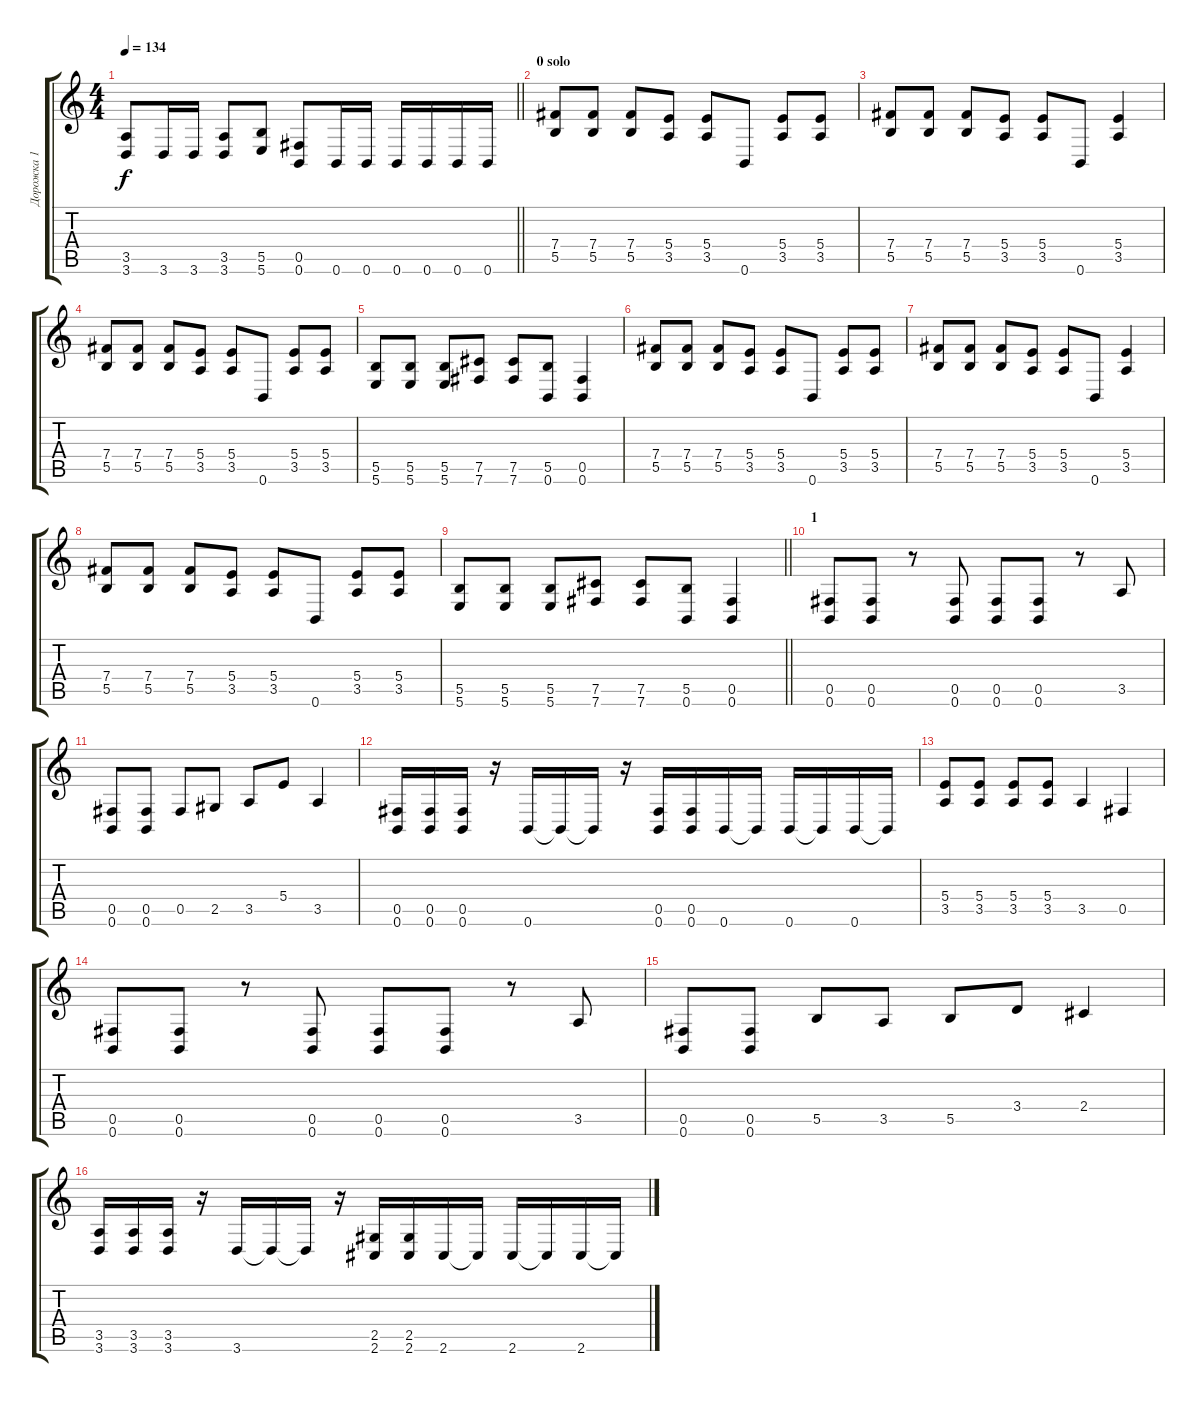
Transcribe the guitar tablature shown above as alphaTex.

\track ("Дорожка 1" "Дорожка 1") {instrument distortionguitar}
\staff {score tabs}
\tuning (Db4 Ab3 E3 B2 Gb2 B1) {hide}
\ts (4 4)
\tempo 134
\clef g2
\barLineRight lightlight
\ks c
(3.5 3.6).8{dy f} 3.6.16 3.6.16 (3.5 3.6).8 (5.5 5.6).8 (0.5 0.6).8 0.6.16 0.6.16 0.6.16 0.6.16 0.6.16 0.6.16 |
\section ("" "0 solo")
(7.4 5.5).8 (7.4 5.5).8 (7.4 5.5).8 (5.4 3.5).8 (5.4 3.5).8 0.6.8 (5.4 3.5).8 (5.4 3.5).8 |
(7.4 5.5).8 (7.4 5.5).8 (7.4 5.5).8 (5.4 3.5).8 (5.4 3.5).8 0.6.8 (5.4 3.5).4 |
(7.4 5.5).8 (7.4 5.5).8 (7.4 5.5).8 (5.4 3.5).8 (5.4 3.5).8 0.6.8 (5.4 3.5).8 (5.4 3.5).8 |
(5.5 5.6).8 (5.5 5.6).8 (5.5 5.6).8 (7.5 7.6).8 (7.5 7.6).8 (5.5 0.6).8 (0.5 0.6).4 |
(7.4 5.5).8 (7.4 5.5).8 (7.4 5.5).8 (5.4 3.5).8 (5.4 3.5).8 0.6.8 (5.4 3.5).8 (5.4 3.5).8 |
(7.4 5.5).8 (7.4 5.5).8 (7.4 5.5).8 (5.4 3.5).8 (5.4 3.5).8 0.6.8 (5.4 3.5).4 |
(7.4 5.5).8 (7.4 5.5).8 (7.4 5.5).8 (5.4 3.5).8 (5.4 3.5).8 0.6.8 (5.4 3.5).8 (5.4 3.5).8 |
\barLineRight lightlight
(5.5 5.6).8 (5.5 5.6).8 (5.5 5.6).8 (7.5 7.6).8 (7.5 7.6).8 (5.5 0.6).8 (0.5 0.6).4 |
\section ("" "1")
(0.5 0.6).8 (0.5 0.6).8 r.8 (0.5 0.6).8 (0.5 0.6).8 (0.5 0.6).8 r.8 3.5.8 |
(0.5 0.6).8 (0.5 0.6).8 0.5.8 2.5.8 3.5.8 5.4.8 3.5.4 |
(0.5 0.6).16 (0.5 0.6).16 (0.5 0.6).16 r.16 0.6.16 0.6{t}.16 0.6{t}.16 r.16 (0.5 0.6).16 (0.5 0.6).16 0.6.16 0.6{t}.16 0.6.16 0.6{t}.16 0.6.16 0.6{t}.16 |
(5.4 3.5).8 (5.4 3.5).8 (5.4 3.5).8 (5.4 3.5).8 3.5.4 0.5.4 |
(0.5 0.6).8 (0.5 0.6).8 r.8 (0.5 0.6).8 (0.5 0.6).8 (0.5 0.6).8 r.8 3.5.8 |
(0.5 0.6).8 (0.5 0.6).8 5.5.8 3.5.8 5.5.8 3.4.8 2.4.4 |
(3.5 3.6).16 (3.5 3.6).16 (3.5 3.6).16 r.16 3.6.16 3.6{t}.16 3.6{t}.16 r.16 (2.5 2.6).16 (2.5 2.6).16 2.6.16 2.6{t}.16 2.6.16 2.6{t}.16 2.6.16 2.6{t}.16
